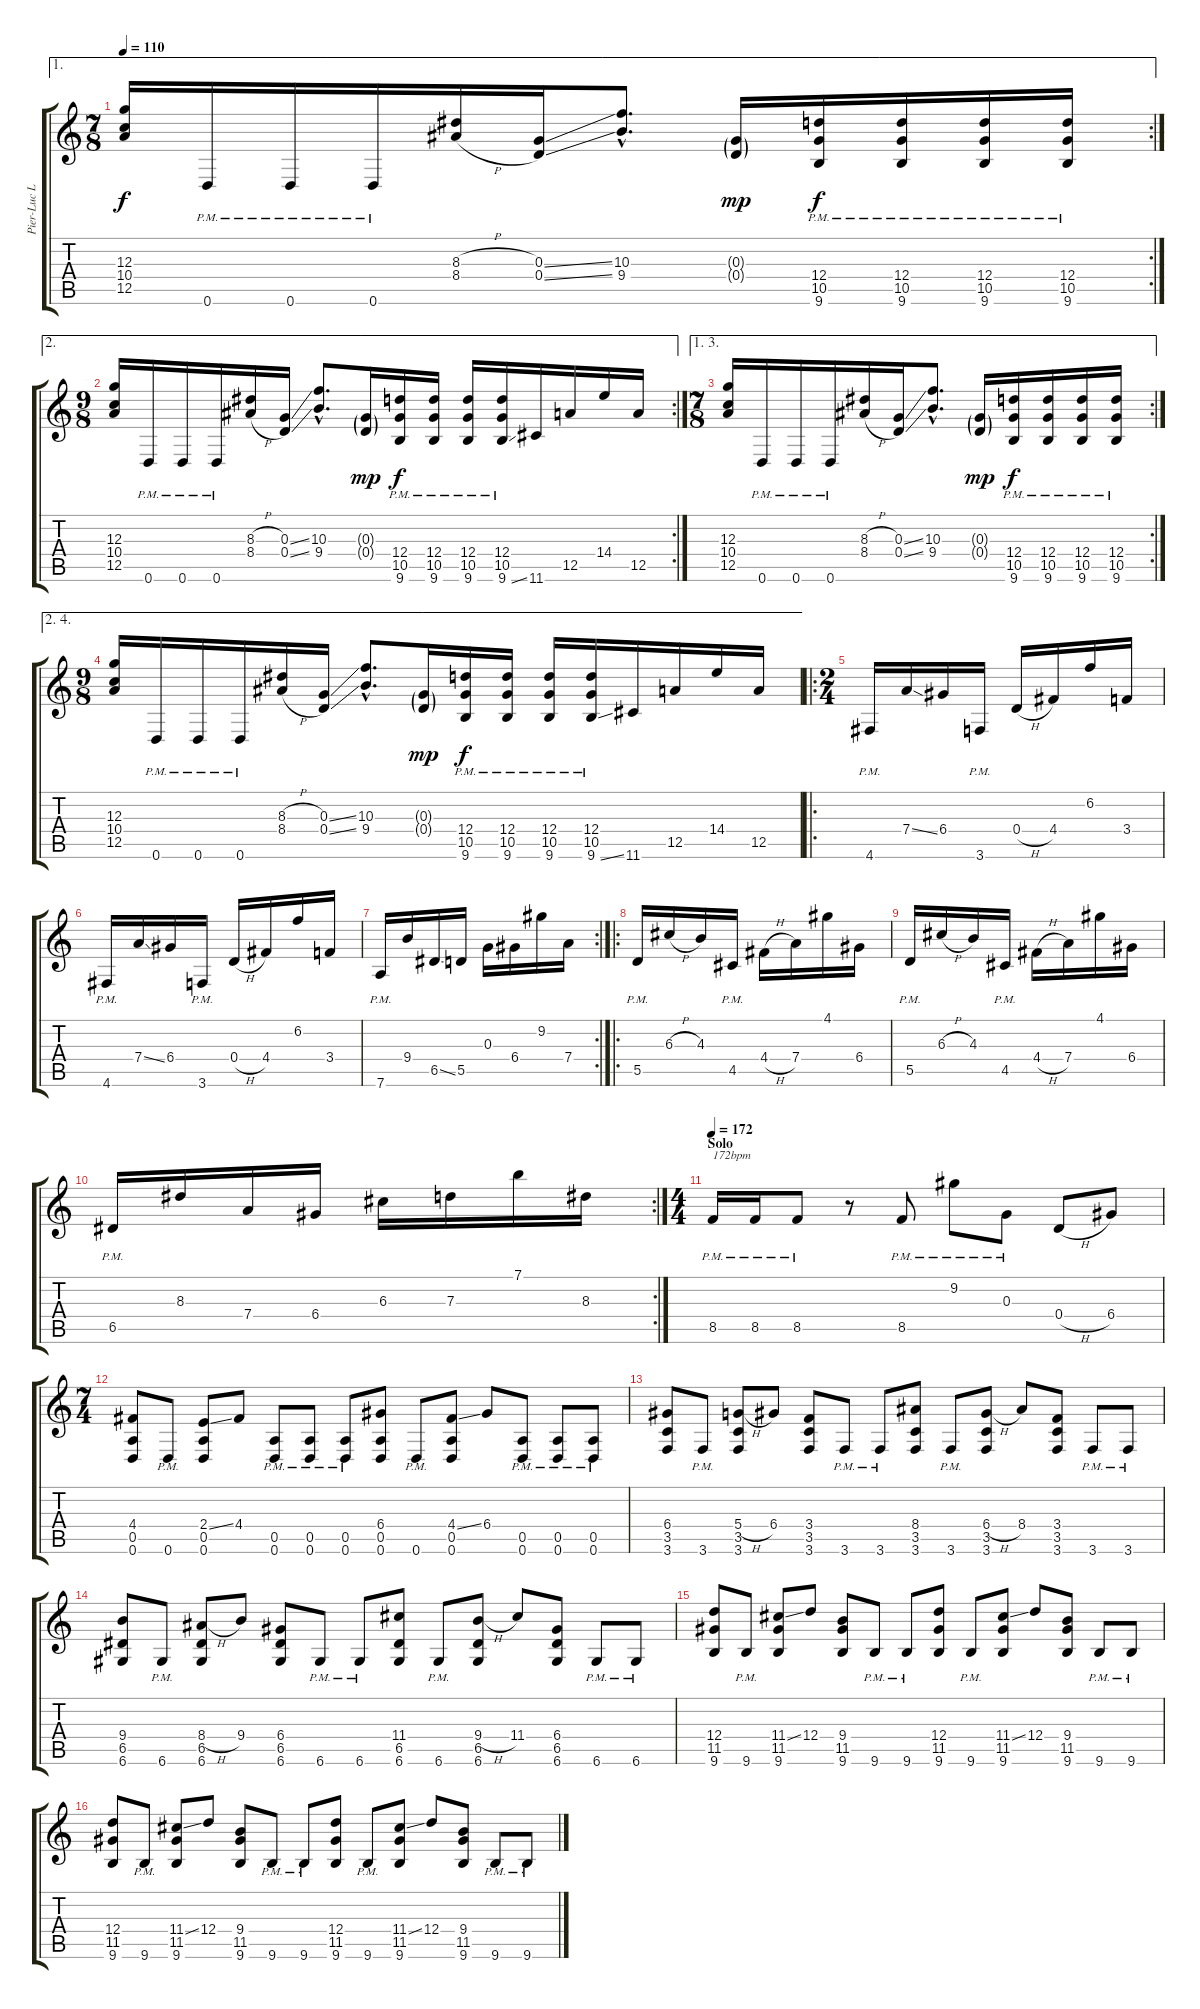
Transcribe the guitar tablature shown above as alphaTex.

\track ("Pier-Luc Lampron" "Pier-Luc L") {instrument distortionguitar}
\staff {score tabs}
\tuning (E4 B3 G3 D3 A2 D2) {hide}
\ae 1
\rc 2
\ts (7 8)
\tempo 110
\clef g2
\ks c
(12.3 10.4 12.5).16{dy f} 0.6{pm}.16 0.6{pm}.16 0.6{pm}.16 (8.3{h} 8.4{h}).16 (0.3{ss} 0.4{ss}).16 (10.3{hac} 9.4{hac}).8{d} (0.3{g} 0.4{g}).16{dy mp} (12.4{pm} 10.5{pm} 9.6{pm}).16{dy f} (12.4{pm} 10.5{pm} 9.6{pm}).16 (12.4{pm} 10.5{pm} 9.6{pm}).16 (12.4{pm} 10.5{pm} 9.6{pm}).16 |
\ae 2
\rc 2
\ts (9 8)
(12.3 10.4 12.5).16 0.6{pm}.16 0.6{pm}.16 0.6{pm}.16 (8.3{h} 8.4{h}).16 (0.3{ss} 0.4{ss}).16 (10.3{hac} 9.4{hac}).8{d} (0.3{g} 0.4{g}).16{dy mp} (12.4{pm} 10.5{pm} 9.6{pm}).16{dy f} (12.4{pm} 10.5{pm} 9.6{pm}).16 (12.4{pm} 10.5{pm} 9.6{pm}).16 (12.4{pm} 10.5{pm} 9.6{ss}).16 11.6.16 12.5.16 14.4.16 12.5.16 |
\ae (1 3)
\rc 2
\ts (7 8)
(12.3 10.4 12.5).16 0.6{pm}.16 0.6{pm}.16 0.6{pm}.16 (8.3{h} 8.4{h}).16 (0.3{ss} 0.4{ss}).16 (10.3{hac} 9.4{hac}).8{d} (0.3{g} 0.4{g}).16{dy mp} (12.4{pm} 10.5{pm} 9.6{pm}).16{dy f} (12.4{pm} 10.5{pm} 9.6{pm}).16 (12.4{pm} 10.5{pm} 9.6{pm}).16 (12.4{pm} 10.5{pm} 9.6{pm}).16 |
\ae (2 4)
\ts (9 8)
(12.3 10.4 12.5).16 0.6{pm}.16 0.6{pm}.16 0.6{pm}.16 (8.3{h} 8.4{h}).16 (0.3{ss} 0.4{ss}).16 (10.3{hac} 9.4{hac}).8{d} (0.3{g} 0.4{g}).16{dy mp} (12.4{pm} 10.5{pm} 9.6{pm}).16{dy f} (12.4{pm} 10.5{pm} 9.6{pm}).16 (12.4{pm} 10.5{pm} 9.6{pm}).16 (12.4{pm} 10.5{pm} 9.6{ss}).16 11.6.16 12.5.16 14.4.16 12.5.16 |
\ro
\ts (2 4)
4.6{pm}.16 7.4{ss}.16 6.4.16 3.6{pm}.16 0.4{h}.16 4.4.16 6.2.16 3.4.16 |
4.6{pm}.16 7.4{ss}.16 6.4.16 3.6{pm}.16 0.4{h}.16 4.4.16 6.2.16 3.4.16 |
\rc 2
7.6{pm}.16 9.4.16 6.5{ss}.16 5.5.16 0.3.16 6.4.16 9.2.16 7.4.16 |
\ro
5.5{pm}.16 6.3{h}.16 4.3.16 4.5{pm}.16 4.4{h}.16 7.4.16 4.1.16 6.4.16 |
5.5{pm}.16 6.3{h}.16 4.3.16 4.5{pm}.16 4.4{h}.16 7.4.16 4.1.16 6.4.16 |
\rc 2
6.5{pm}.16 8.3.16 7.4.16 6.4.16 6.3.16 7.3.16 7.1.16 8.3.16 |
\ts (4 4)
\section ("" "Solo")
\tempo 172
8.5{pm}.16{txt "172bpm"} 8.5{pm}.16 8.5{pm}.8 r.8 8.5{pm}.8 9.2{pm}.8 0.3{pm}.8 0.4{h}.8 6.4.8 |
\ts (7 4)
(4.4 0.5 0.6).8 0.6{pm}.8 (2.4{ss} 0.5 0.6).8 4.4.8 (0.5{pm} 0.6{pm}).8 (0.5{pm} 0.6{pm}).8 (0.5{pm} 0.6{pm}).8 (6.4 0.5 0.6).8 0.6{pm}.8 (4.4{ss} 0.5 0.6).8 6.4.8 (0.5{pm} 0.6{pm}).8 (0.5{pm} 0.6{pm}).8 (0.5{pm} 0.6{pm}).8 |
(6.4 3.5 3.6).8 3.6{pm}.8 (5.4{h} 3.5 3.6).8 6.4.8 (3.4 3.5 3.6).8 3.6{pm}.8 3.6{pm}.8 (8.4 3.5 3.6).8 3.6{pm}.8 (6.4{h} 3.5 3.6).8 8.4.8 (3.4 3.5 3.6).8 3.6{pm}.8 3.6{pm}.8 |
(9.4 6.5 6.6).8 6.6{pm}.8 (8.4{h} 6.5 6.6).8 9.4.8 (6.4 6.5 6.6).8 6.6{pm}.8 6.6{pm}.8 (11.4 6.5 6.6).8 6.6{pm}.8 (9.4{h} 6.5 6.6).8 11.4.8 (6.4 6.5 6.6).8 6.6{pm}.8 6.6{pm}.8 |
(12.4 11.5 9.6).8 9.6{pm}.8 (11.4{ss} 11.5 9.6).8 12.4.8 (9.4 11.5 9.6).8 9.6{pm}.8 9.6{pm}.8 (12.4 11.5 9.6).8 9.6{pm}.8 (11.4{ss} 11.5 9.6).8 12.4.8 (9.4 11.5 9.6).8 9.6{pm}.8 9.6{pm}.8 |
(12.4 11.5 9.6).8 9.6{pm}.8 (11.4{ss} 11.5 9.6).8 12.4.8 (9.4 11.5 9.6).8 9.6{pm}.8 9.6{pm}.8 (12.4 11.5 9.6).8 9.6{pm}.8 (11.4{ss} 11.5 9.6).8 12.4.8 (9.4 11.5 9.6).8 9.6{pm}.8 9.6{pm}.8
